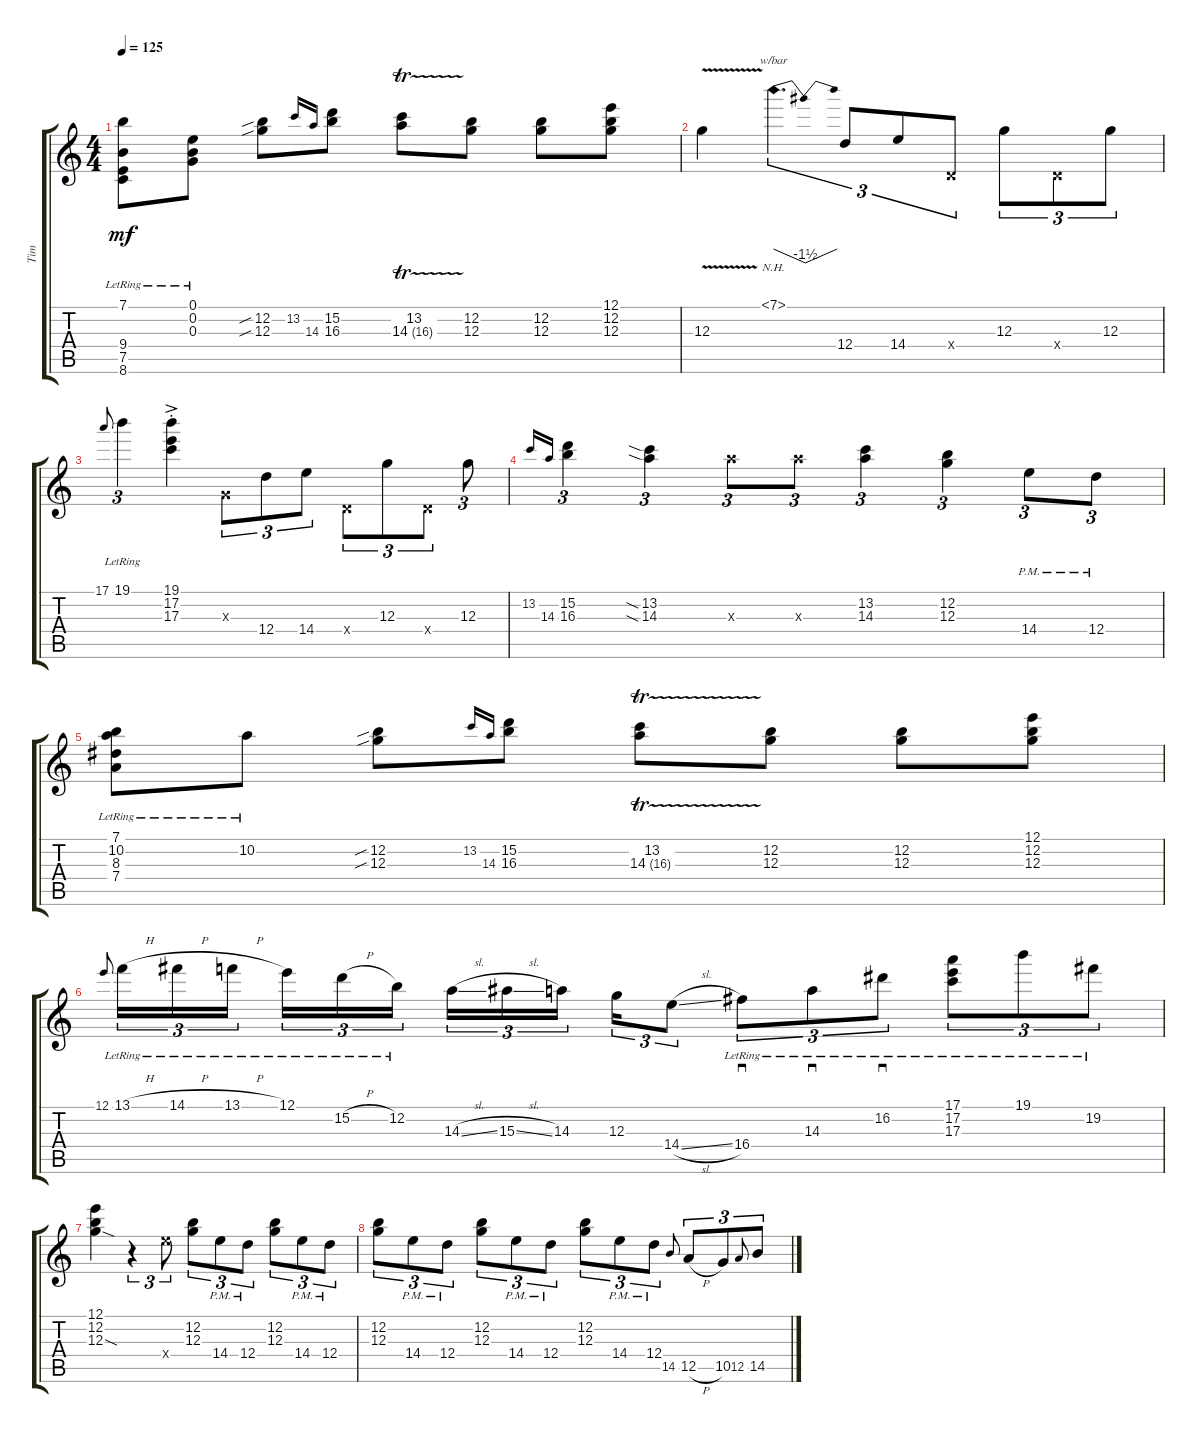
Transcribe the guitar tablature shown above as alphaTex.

\track ("Tim" "Tim") {instrument electricguitarclean}
\staff {score tabs}
\tuning (E4 B3 G3 D3 A2 E2) {hide}
\ts (4 4)
\tempo 125
\clef g2
\ks c
(7.1{lr} 9.4{lr} 7.5{lr} 8.6{lr}).8{dy mf} (0.1{lr} 0.2{lr} 0.3{lr}).8 (12.2{sib} 12.3{sib}).8 13.2.16{gr onbeat} 14.3.16{gr onbeat} (15.2 16.3).8 (13.2 14.3{tr (16 32)}).8 (12.2 12.3).8 (12.2 12.3).8 (12.1 12.2 12.3).8 |
12.3{v}.4 7.1{nh}.4{d tu (3 2) tbe (dip default 0 0 30 -6 60 0)} 12.4.8{tu (3 2)} 14.4.8{tu (3 2)} 0.4{x}.8{tu (3 2)} 12.3.8{tu (3 2)} 0.4{x}.8{tu (3 2)} 12.3.8{tu (3 2)} |
17.1.8{gr onbeat} 19.1{lr}.4{tu (3 2)} (19.1 17.2 17.3{ac st}).4 0.3{x}.8{tu (3 2)} 12.4.8{tu (3 2)} 14.4.8{tu (3 2)} 0.4{x}.8{tu (3 2)} 12.3.8{tu (3 2)} 0.4{x}.8{tu (3 2)} 12.3.8{tu (3 2)} |
13.2.16{gr onbeat} 14.3.16{gr onbeat} (15.2 16.3).4{tu (3 2)} (13.2{sia} 14.3{sia}).4{tu (3 2)} 14.3{x}.8{tu (3 2)} 14.3{x}.8{tu (3 2)} (13.2 14.3).4{tu (3 2)} (12.2 12.3).4{tu (3 2)} 14.4{pm}.8{tu (3 2)} 12.4{pm}.8{tu (3 2)} |
(7.1{lr} 10.2{lr} 8.3{lr} 7.4{lr}).8 10.2{lr}.8 (12.2{sib} 12.3{sib}).8 13.2.16{gr onbeat} 14.3.16{gr onbeat} (15.2 16.3).8 (13.2 14.3{tr (16 32)}).8 (12.2 12.3).8 (12.2 12.3).8 (12.1 12.2 12.3).8 |
12.1.8{gr onbeat} 13.1{h lr}.16{tu (3 2)} 14.1{h lr}.16{tu (3 2)} 13.1{h lr}.16{tu (3 2)} 12.1{lr}.16{tu (3 2)} 15.2{h lr}.16{tu (3 2)} 12.2{lr}.16{tu (3 2)} 14.3{sl}.16{tu (3 2)} 15.3{sl}.16{tu (3 2)} 14.3.16{tu (3 2)} 12.3.16{tu (3 2)} 14.4{sl}.8{tu (3 2)} 16.4{lr}.8{sd tu (3 2)} 14.3{lr}.8{sd tu (3 2)} 16.2{lr}.8{sd tu (3 2)} (17.1{lr} 17.2{lr} 17.3{lr}).8{tu (3 2)} 19.1{lr}.8{tu (3 2)} 19.2{lr}.8{tu (3 2)} |
(12.1 12.2 12.3{sod}).4 r.4{tu (3 2)} 14.4{x}.8{tu (3 2)} (12.2 12.3).8{tu (3 2)} 14.4{pm}.8{tu (3 2)} 12.4{pm}.8{tu (3 2)} (12.2 12.3).8{tu (3 2)} 14.4{pm}.8{tu (3 2)} 12.4{pm}.8{tu (3 2)} |
(12.2 12.3).8{tu (3 2)} 14.4{pm}.8{tu (3 2)} 12.4{pm}.8{tu (3 2)} (12.2 12.3).8{tu (3 2)} 14.4{pm}.8{tu (3 2)} 12.4{pm}.8{tu (3 2)} (12.2 12.3).8{tu (3 2)} 14.4{pm}.8{tu (3 2)} 12.4{pm}.8{tu (3 2)} 14.5.8{gr onbeat} 12.5{h}.8{tu (3 2)} 10.5.8{tu (3 2)} 12.5.8{gr onbeat} 14.5.8{tu (3 2)}
